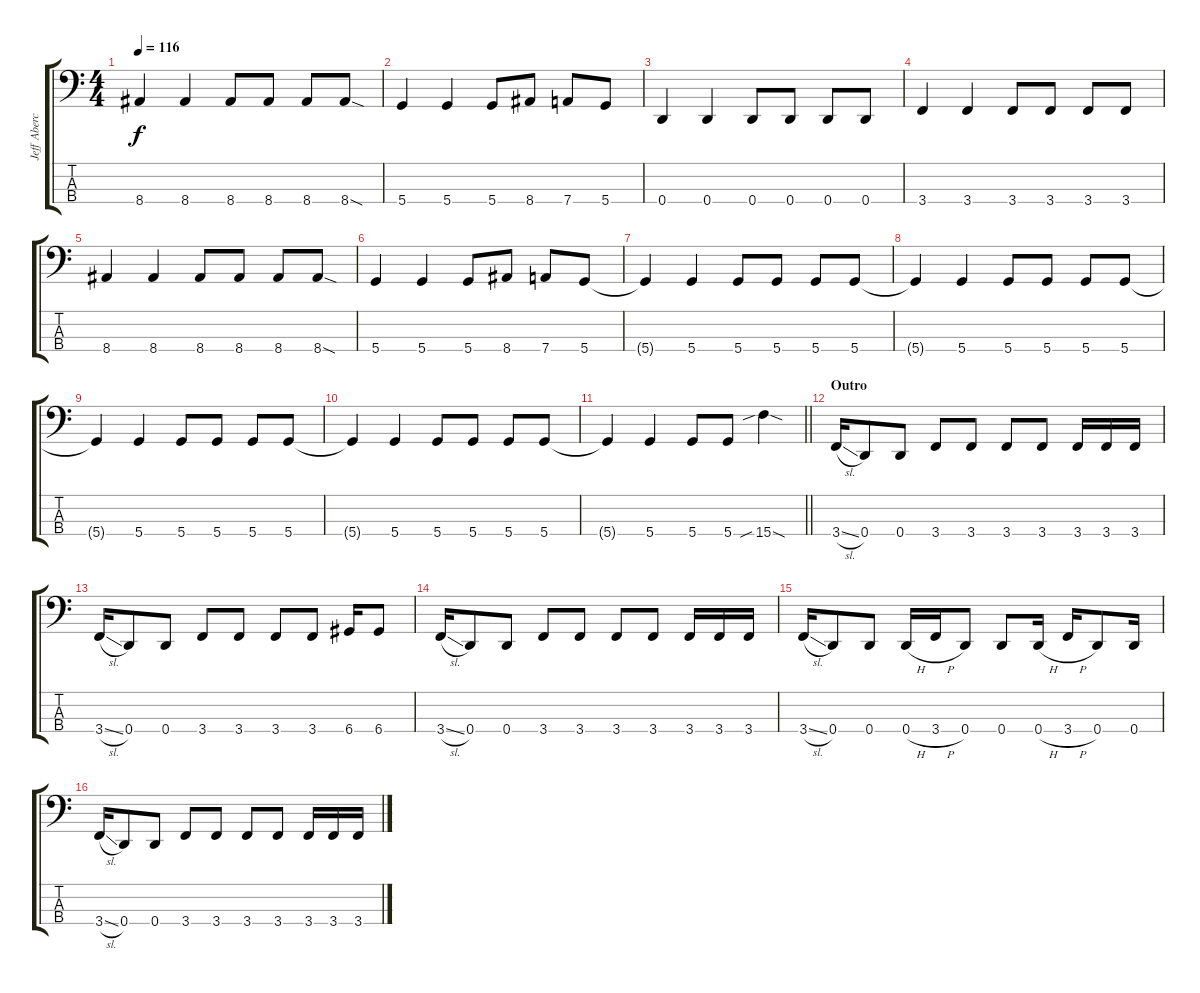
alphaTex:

\track ("Jeff Abercrombie (Bass)" "Jeff Aberc") {instrument electricbassfinger}
\staff {score tabs}
\tuning (G2 D2 A1 D1) {hide}
\ts (4 4)
\tempo 116
\clef f4
\ks c
8.4.4{dy f} 8.4.4 8.4.8 8.4.8 8.4.8 8.4{sod}.8 |
5.4.4 5.4.4 5.4.8 8.4.8 7.4.8 5.4.8 |
0.4.4 0.4.4 0.4.8 0.4.8 0.4.8 0.4.8 |
3.4.4 3.4.4 3.4.8 3.4.8 3.4.8 3.4.8 |
8.4.4 8.4.4 8.4.8 8.4.8 8.4.8 8.4{sod}.8 |
5.4.4 5.4.4 5.4.8 8.4.8 7.4.8 5.4.8 |
5.4{t}.4 5.4.4 5.4.8 5.4.8 5.4.8 5.4.8 |
5.4{t}.4 5.4.4 5.4.8 5.4.8 5.4.8 5.4.8 |
5.4{t}.4 5.4.4 5.4.8 5.4.8 5.4.8 5.4.8 |
5.4{t}.4 5.4.4 5.4.8 5.4.8 5.4.8 5.4.8 |
\barLineRight lightlight
5.4{t}.4 5.4.4 5.4.8 5.4.8 15.4{sib sod}.4 |
\section ("" "Outro")
3.4{sl}.16 0.4.8 0.4.8 3.4.8 3.4.8 3.4.8 3.4.8 3.4.16 3.4.16 3.4.16 |
3.4{sl}.16 0.4.8 0.4.8 3.4.8 3.4.8 3.4.8 3.4.8 6.4.16 6.4.8 |
3.4{sl}.16 0.4.8 0.4.8 3.4.8 3.4.8 3.4.8 3.4.8 3.4.16 3.4.16 3.4.16 |
3.4{sl}.16 0.4.8 0.4.8 0.4{h}.16 3.4{h}.16 0.4.8 0.4.8 0.4{h}.16 3.4{h}.16 0.4.8 0.4.16 |
3.4{sl}.16 0.4.8 0.4.8 3.4.8 3.4.8 3.4.8 3.4.8 3.4.16 3.4.16 3.4.16
